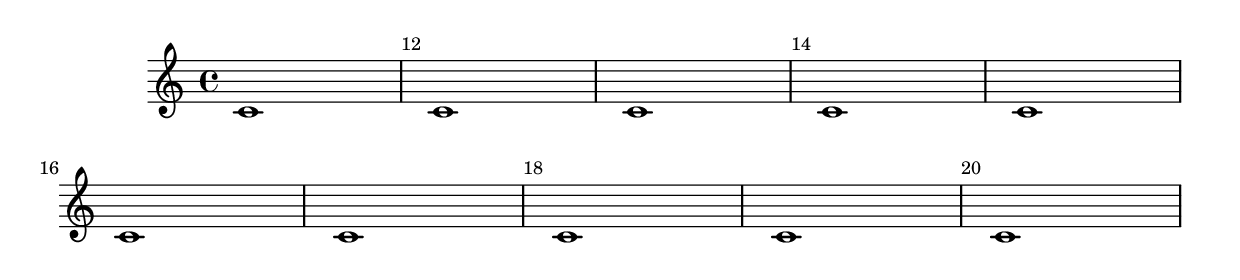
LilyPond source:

%% Do not edit this file; it is auto-generated from LSR http://lsr.dsi.unimi.it
%% This file is in the public domain.
\version "2.13.1"

\header {
  lsrtags = "rhythms"

  texidoces = "

Se pueden imprimir los números de compás a intervalos regulares
mediante el establecimiento de la propiedad
@code{barNumberVisibility}.  Aquí los números de compás se
imprimen a cada dos compases excepto al final de la línea.

"

  doctitlees = "Imprimir números de compás a intervalos regulares"

  texidoc = "
Bar numbers can be printed at regular intervals by setting the property
@code{barNumberVisibility}. Here the bar numbers are printed every two
measures except at the end of the line.

"
  doctitle = "Printing bar numbers at regular intervals"
} % begin verbatim

\relative c' {
  \override Score.BarNumber #'break-visibility = #'#(#f #t #t)
  \set Score.currentBarNumber = #11
  % Permit first bar number to be printed
  \bar ""
  % Print a bar number every second measure
  \set Score.barNumberVisibility = #(every-nth-bar-number-visible 2)
  c1 | c | c | c | c
  \break
  c1 | c | c | c | c
}
